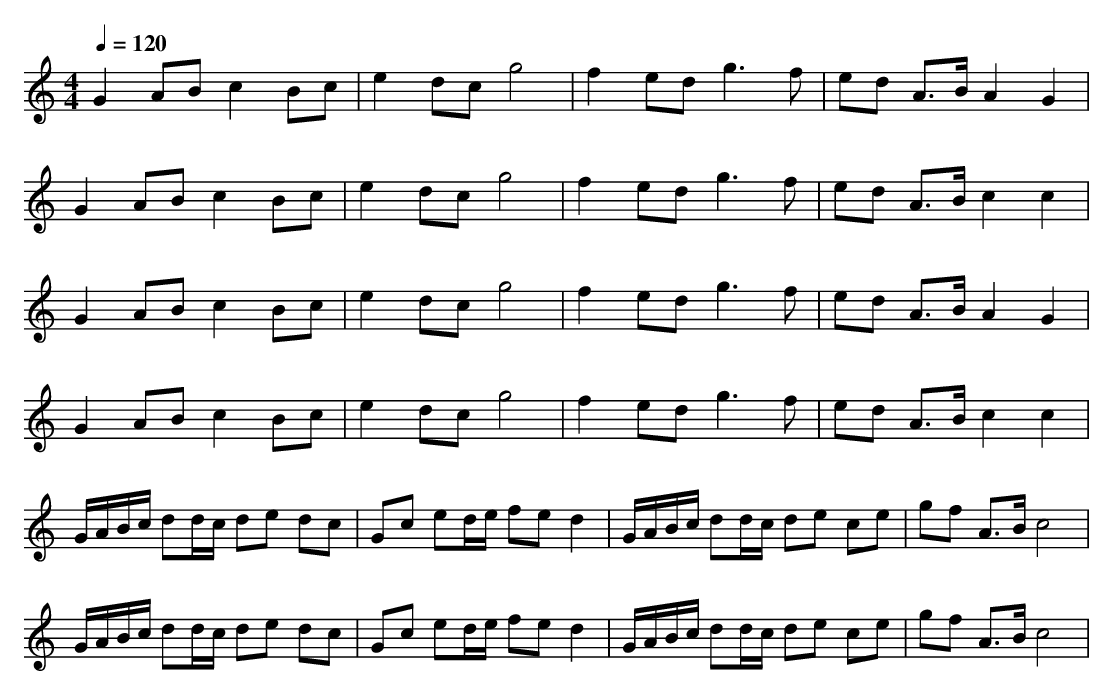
X:1
T:
M: 4/4
L: 1/8
Q:1/4=120
K:C % 0 sharps
G2 AB c2 Bc|e2 dc g4|f2 ed2<g2f|ed A3/2B/2 A2 G2|
G2 AB c2 Bc|e2 dc g4|f2 ed2<g2f|ed A3/2B/2 c2 c2|
G2 AB c2 Bc|e2 dc g4|f2 ed2<g2f|ed A3/2B/2 A2 G2|
G2 AB c2 Bc|e2 dc g4|f2 ed2<g2f|ed A3/2B/2 c2 c2|
G/2A/2B/2c/2 dd/2c/2 de dc|Gc ed/2e/2 fe d2|G/2A/2B/2c/2 dd/2c/2 de ce|gf A3/2B/2 c4|
G/2A/2B/2c/2 dd/2c/2 de dc|Gc ed/2e/2 fe d2|G/2A/2B/2c/2 dd/2c/2 de ce|gf A3/2B/2 c4|
